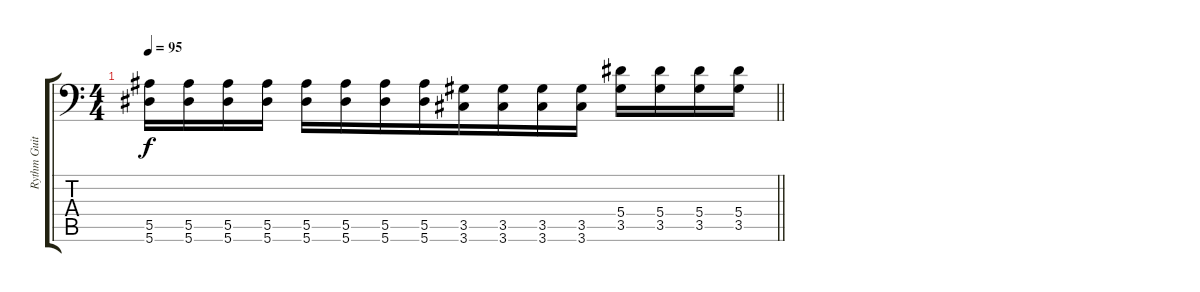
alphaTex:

\track ("Rythm Guitar 2" "Rythm Guit") {instrument distortionguitar}
\staff {score tabs}
\tuning (C4 G3 Eb3 Bb2 F2 Bb1) {hide}
\ts (4 4)
\tempo 95
\clef f4
\barLineRight lightlight
\ks c
(5.5 5.6).16{dy f} (5.5 5.6).16 (5.5 5.6).16 (5.5 5.6).16 (5.5 5.6).16 (5.5 5.6).16 (5.5 5.6).16{beam merge} (5.5 5.6).16{beam merge} (3.5 3.6).16 (3.5 3.6).16 (3.5 3.6).16 (3.5 3.6).16 (5.4 3.5).16 (5.4 3.5).16{beam merge} (5.4 3.5).16 (5.4 3.5).16
